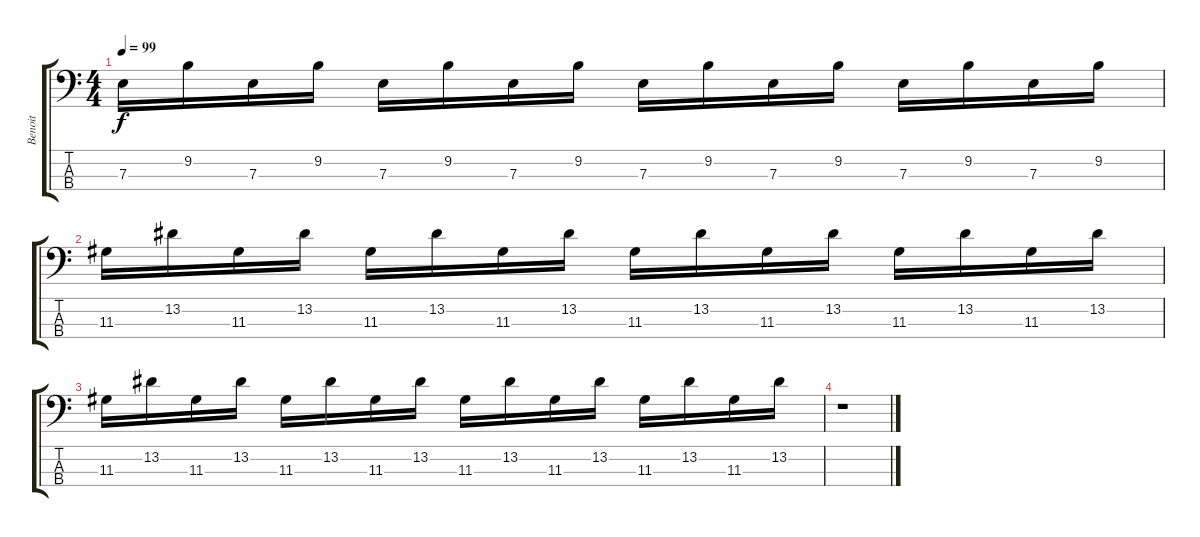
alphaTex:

\track ("Benoit" "Benoit") {instrument electricbassfinger}
\staff {score tabs}
\tuning (G2 D2 A1 E1) {hide}
\ts (4 4)
\tempo 99
\clef f4
\ks c
7.3.16{dy f} 9.2.16 7.3.16 9.2.16 7.3.16 9.2.16 7.3.16 9.2.16 7.3.16 9.2.16 7.3.16 9.2.16 7.3.16 9.2.16 7.3.16 9.2.16 |
11.3.16 13.2.16 11.3.16 13.2.16 11.3.16 13.2.16 11.3.16 13.2.16 11.3.16 13.2.16 11.3.16 13.2.16 11.3.16 13.2.16 11.3.16 13.2.16 |
11.3.16 13.2.16 11.3.16 13.2.16 11.3.16 13.2.16 11.3.16 13.2.16 11.3.16 13.2.16 11.3.16 13.2.16 11.3.16 13.2.16 11.3.16 13.2.16 |
r.1
